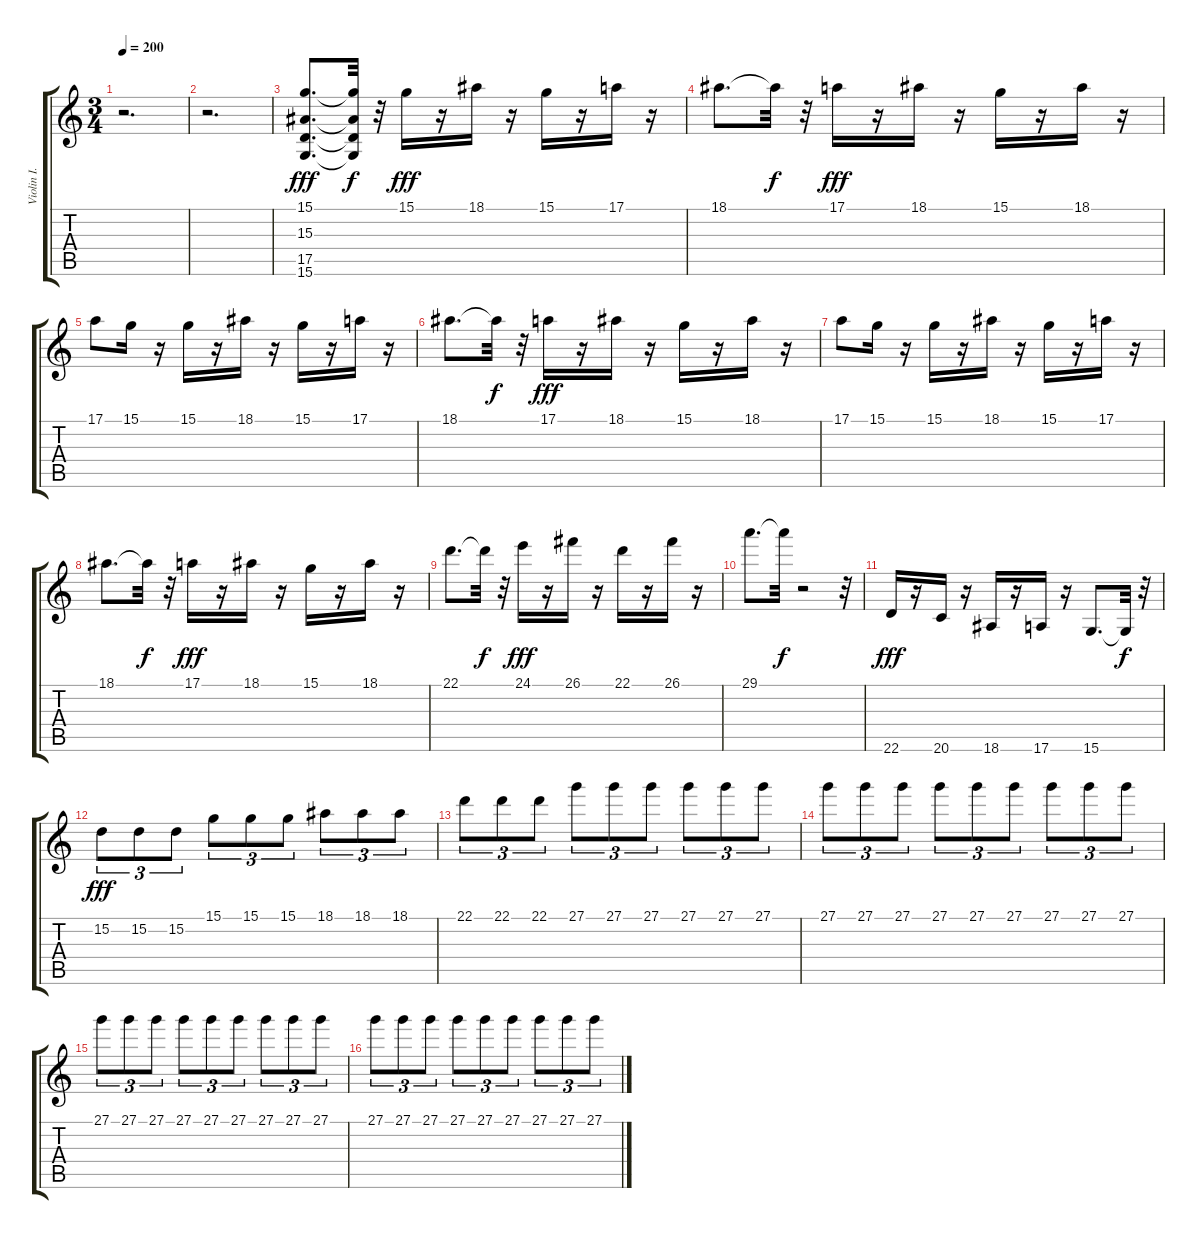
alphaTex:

\track ("Violin I." "Violin I.") {instrument stringensemble2}
\staff {score tabs}
\tuning (E4 B3 G3 D3 A2 E2) {hide}
\ts (3 4)
\tempo 200
\clef g2
\ks c
r.2{d dy fff} |
r.2{d} |
(15.1 15.3 17.5 15.6).8{d} (15.1{t} 15.3{t} 17.5{t} 15.6{t}).32{dy f} r.32 15.1.16{dy fff} r.16 18.1.16 r.16 15.1.16 r.16 17.1.16 r.16 |
18.1.8{d} 18.1{t}.32{dy f} r.32 17.1.16{dy fff} r.16 18.1.16 r.16 15.1.16 r.16 18.1.16 r.16 |
17.1.8 15.1.16 r.16 15.1.16 r.16 18.1.16 r.16 15.1.16 r.16 17.1.16 r.16 |
18.1.8{d} 18.1{t}.32{dy f} r.32 17.1.16{dy fff} r.16 18.1.16 r.16 15.1.16 r.16 18.1.16 r.16 |
17.1.8 15.1.16 r.16 15.1.16 r.16 18.1.16 r.16 15.1.16 r.16 17.1.16 r.16 |
18.1.8{d} 18.1{t}.32{dy f} r.32 17.1.16{dy fff} r.16 18.1.16 r.16 15.1.16 r.16 18.1.16 r.16 |
22.1.8{d} 22.1{t}.32{dy f} r.32 24.1.16{dy fff} r.16 26.1.16 r.16 22.1.16 r.16 26.1.16 r.16 |
29.1.8{d} 29.1{t}.32{dy f} r.2 r.32 |
22.6.16{dy fff} r.16 20.6.16 r.16 18.6.16 r.16 17.6.16 r.16 15.6.8{d} 15.6{t}.32{dy f} r.32 |
15.2.8{tu (3 2) dy fff} 15.2.8{tu (3 2)} 15.2.8{tu (3 2)} 15.1.8{tu (3 2)} 15.1.8{tu (3 2)} 15.1.8{tu (3 2)} 18.1.8{tu (3 2)} 18.1.8{tu (3 2)} 18.1.8{tu (3 2)} |
22.1.8{tu (3 2)} 22.1.8{tu (3 2)} 22.1.8{tu (3 2)} 27.1.8{tu (3 2)} 27.1.8{tu (3 2)} 27.1.8{tu (3 2)} 27.1.8{tu (3 2)} 27.1.8{tu (3 2)} 27.1.8{tu (3 2)} |
27.1.8{tu (3 2)} 27.1.8{tu (3 2)} 27.1.8{tu (3 2)} 27.1.8{tu (3 2)} 27.1.8{tu (3 2)} 27.1.8{tu (3 2)} 27.1.8{tu (3 2)} 27.1.8{tu (3 2)} 27.1.8{tu (3 2)} |
27.1.8{tu (3 2)} 27.1.8{tu (3 2)} 27.1.8{tu (3 2)} 27.1.8{tu (3 2)} 27.1.8{tu (3 2)} 27.1.8{tu (3 2)} 27.1.8{tu (3 2)} 27.1.8{tu (3 2)} 27.1.8{tu (3 2)} |
27.1.8{tu (3 2)} 27.1.8{tu (3 2)} 27.1.8{tu (3 2)} 27.1.8{tu (3 2)} 27.1.8{tu (3 2)} 27.1.8{tu (3 2)} 27.1.8{tu (3 2)} 27.1.8{tu (3 2)} 27.1.8{tu (3 2)}
